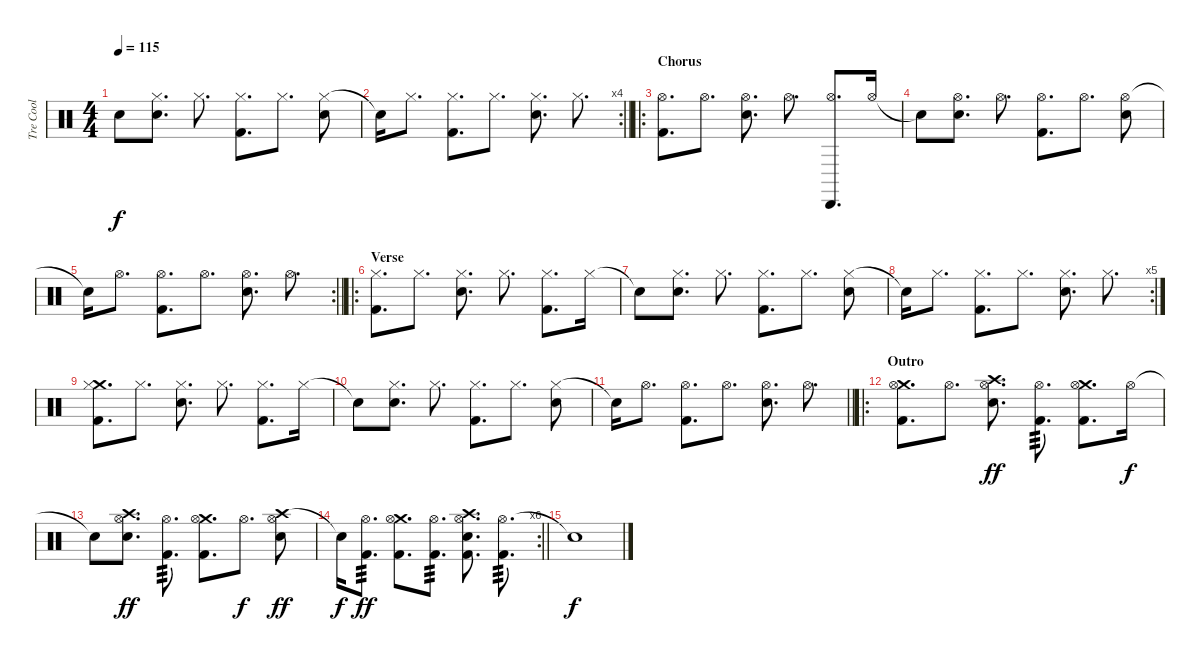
\track ("Tre Cool" "Tre Cool") {instrument percussion}
\staff {score}
\articulation defaults
\ts (4 4)
\tempo 115
\clef neutral
\ks c "Snare (hit)"{t}.8{dy f}
("Hi-Hat (closed)" "Electric Snare (hit)").8{d} "Hi-Hat (closed)".8{d} ("Hi-Hat (closed)" "Kick (hit) 2").8{d} "Hi-Hat (closed)".8{d} ("Hi-Hat (closed)" "Electric Snare (hit)").8 |
\rc 4
\barLineRight lightlight "Snare (hit)"{t}.16 "Hi-Hat (closed)".8{d}
("Hi-Hat (closed)" "Kick (hit) 2").8{d} "Hi-Hat (closed)".8{d} ("Hi-Hat (closed)" "Electric Snare (hit)").8{d} "Hi-Hat (closed)".8{d} |
\ro
\section ("" "Chorus")
("Hi-Hat (open)" "Kick (hit) 2").8{d} "Hi-Hat (open)".8{d} ("Hi-Hat (open)" "Electric Snare (hit)").8{d} "Hi-Hat (open)".8{d} ("Hi-Hat (open)" "Cabasa (hit)").8{d} "Hi-Hat (open)".16 |
"Snare (hit)"{t}.8 ("Hi-Hat (open)" "Electric Snare (hit)").8{d} "Hi-Hat (open)".8{d} ("Hi-Hat (open)" "Kick (hit) 2").8{d} "Hi-Hat (open)".8{d} ("Hi-Hat (open)" "Electric Snare (hit)").8 |
\rc 2
\barLineRight lightlight "Snare (hit)"{t}.16 "Hi-Hat (open)".8{d}
("Hi-Hat (open)" "Kick (hit) 2").8{d} "Hi-Hat (open)".8{d} ("Hi-Hat (open)" "Electric Snare (hit)").8{d} "Hi-Hat (open)".8{d} |
\ro
\section ("" "Verse")
("Hi-Hat (closed)" "Kick (hit) 2").8{d} "Hi-Hat (closed)".8{d} ("Hi-Hat (closed)" "Electric Snare (hit)").8{d} "Hi-Hat (closed)".8{d} ("Hi-Hat (closed)" "Kick (hit) 2").8{d} "Hi-Hat (closed)".16 |
"Snare (hit)"{t}.8 ("Hi-Hat (closed)" "Electric Snare (hit)").8{d} "Hi-Hat (closed)".8{d} ("Hi-Hat (closed)" "Kick (hit) 2").8{d} "Hi-Hat (closed)".8{d} ("Hi-Hat (closed)" "Electric Snare (hit)").8 |
\rc 5 "Snare (hit)"{t}.16 "Hi-Hat (closed)".8{d}
("Hi-Hat (closed)" "Kick (hit) 2").8{d} "Hi-Hat (closed)".8{d} ("Hi-Hat (closed)" "Electric Snare (hit)").8{d} "Hi-Hat (closed)".8{d} |
("Crash medium (hit)" "Hi-Hat (closed)" "Kick (hit) 2").8{d} "Hi-Hat (closed)".8{d} ("Hi-Hat (closed)" "Electric Snare (hit)").8{d} "Hi-Hat (closed)".8{d} ("Hi-Hat (closed)" "Kick (hit) 2").8{d} "Hi-Hat (closed)".16 |
"Snare (hit)"{t}.8 ("Hi-Hat (closed)" "Electric Snare (hit)").8{d} "Hi-Hat (closed)".8{d} ("Hi-Hat (closed)" "Kick (hit) 2").8{d} "Hi-Hat (closed)".8{d} ("Hi-Hat (closed)" "Electric Snare (hit)").8 |
\barLineRight lightlight "Snare (hit)"{t}.16 "Hi-Hat (open)".8{d}
("Hi-Hat (open)" "Kick (hit) 2").8{d} "Hi-Hat (open)".8{d} ("Hi-Hat (open)" "Electric Snare (hit)").8{d} "Hi-Hat (open)".8{d} |
\ro
\section ("" "Outro")
("Crash medium (hit)" "Hi-Hat (open)" "Kick (hit) 2").8{d} "Hi-Hat (open)".8{d} ("Crash high (hit)" "Hi-Hat (open)" "Electric Snare (hit)").8{d dy ff} ("Hi-Hat (open)" "Kick (hit) 2").8{d tp 3} ("Crash medium (hit)" "Hi-Hat (open)" "Kick (hit) 2").8{d} "Hi-Hat (open)".16{dy f} |
"Snare (hit)"{t}.8 ("Crash high (hit)" "Hi-Hat (open)" "Electric Snare (hit)").8{d dy ff} ("Hi-Hat (open)" "Kick (hit) 2").8{d tp 3} ("Crash medium (hit)" "Hi-Hat (open)" "Kick (hit) 2").8{d} "Hi-Hat (open)".8{d dy f} ("Crash high (hit)" "Hi-Hat (open)" "Electric Snare (hit)").8{dy ff} |
\rc 6
\barLineRight lightlight "Snare (hit)"{t}.16{dy f}
("Hi-Hat (open)" "Kick (hit) 2").8{d tp 3 dy ff} ("Crash medium (hit)" "Hi-Hat (open)" "Kick (hit) 2").8{d} ("Hi-Hat (open)" "Kick (hit) 2").8{d tp 3} ("Crash high (hit)" "Hi-Hat (open)" "Electric Snare (hit)" "Kick (hit) 2").8{d} ("Hi-Hat (open)" "Kick (hit) 2").8{d tp 3} |
"Snare (hit)"{t}.1{dy f}
